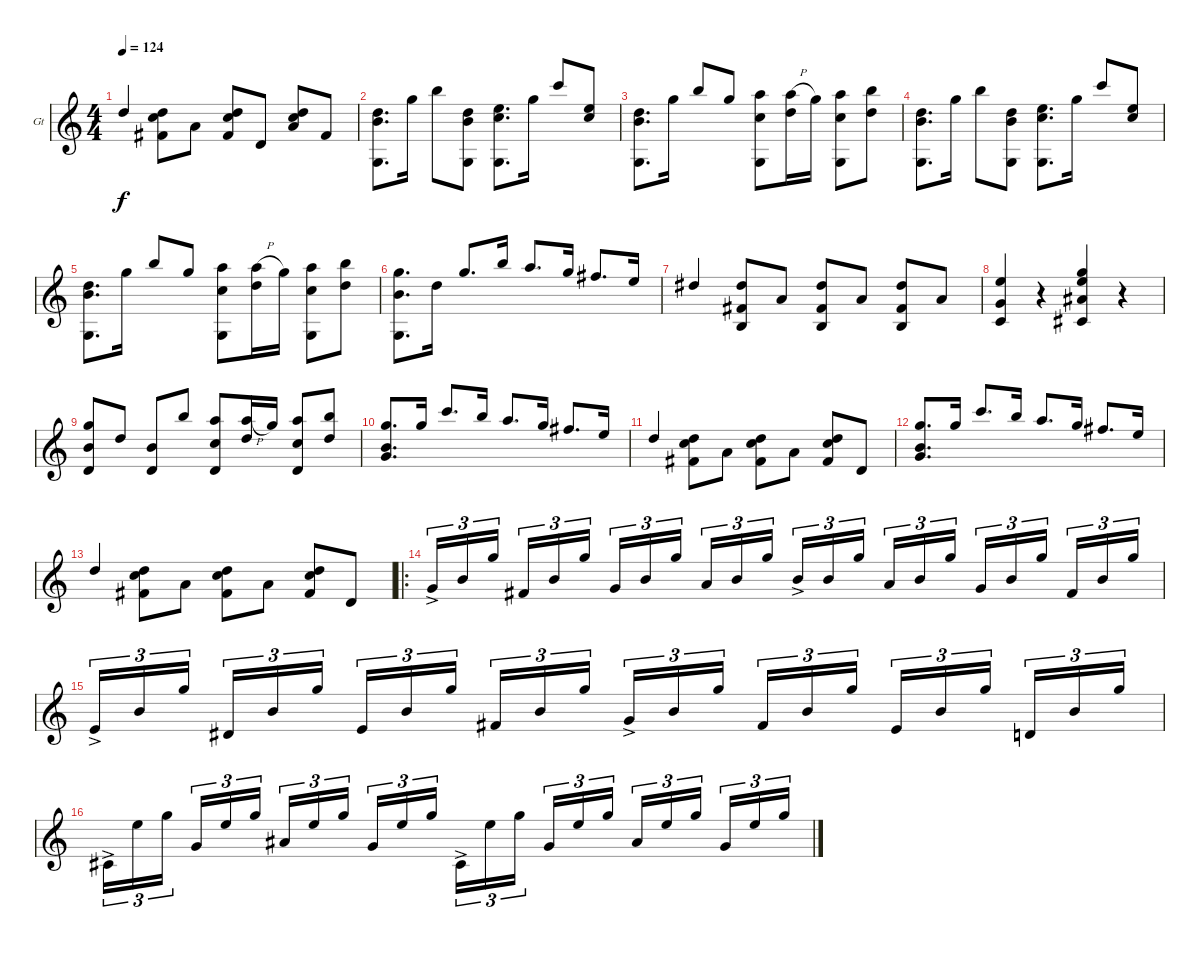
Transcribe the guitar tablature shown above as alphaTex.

\defaultSystemsLayout 4
\bracketExtendMode groupsimilarinstruments
\firstSystemTrackNameOrientation horizontal
\otherSystemsTrackNameOrientation horizontal
\track ("Guitar" "Gt") {instrument acousticguitarnylon}
\staff {score}
\tuning (E4 B3 G3 D3 A2 E2)
\ts (4 4)
\tempo 124
\clef g2
\ks c
3.2.4{dy f beam invert} (3.2 5.3 4.4).8{beam invert} 7.4.8 (3.2 5.3 4.4).8 0.4.8 (3.2 5.3 7.4).8 4.4.8 |
(3.2 4.3 3.6).8{d beam invert} 3.1.16 7.1.8{beam invert} (3.2 4.3 3.6).8 (5.2 5.3 3.6).8{d beam invert} 3.1.16 8.1.8{beam invert} (5.2 5.3).8 |
(3.2 4.3 3.6).8{d beam invert} 3.1.16 7.1.8{beam invert} 3.1.8 (5.1 5.3 3.6).8{beam invert} (5.1{h} 3.2).16 3.1.16 (5.1 3.6 5.3).8{beam invert} (7.1 3.2).8 |
(3.2 4.3 3.6).8{d beam invert} 3.1.16 7.1.8{beam invert} (3.2 4.3 3.6).8 (5.2 5.3 3.6).8{d beam invert} 3.1.16 8.1.8{beam invert} (5.2 5.3).8 |
(3.2 4.3 3.6).8{d beam invert} 3.1.16 7.1.8{beam invert} 3.1.8 (5.1 5.3 3.6).8{beam invert} (5.1{h} 3.2).16 3.1.16 (5.1 3.6 5.3).8{beam invert} (7.1 3.2).8 |
(3.1 4.3 3.6).8{d beam invert} 3.2.16 3.1.8{d beam invert} 7.1.16 5.1.8{d beam invert} 3.1.16 2.1.8{d beam invert} 0.1.16 |
4.2.4{beam invert} (4.2 2.5 4.4).8 2.3.8 (4.2 2.5 4.4).8 2.3.8 (4.2 2.5 4.4).8 2.3.8 |
(5.2 5.4 3.5).4 r.4 (3.1 5.2 3.3 4.5).4 r.4 |
(3.1 4.3 0.4).8{beam invert} 3.2.8 (4.3 0.4).8{beam invert} 7.1.8 (5.1 5.3 0.4).8{beam invert} (5.1{h} 3.2).16 3.1.16 (5.1 5.3 0.4).8{beam invert} (7.1 3.2).8 |
(3.1 4.3 5.4).8{d beam invert} 3.1.16 8.1.8{d beam invert} 7.1.16 5.1.8{d beam invert} 8.2.16 7.2.8{d beam invert} 5.2.16 |
3.2.4{beam invert} (3.2 5.3 4.4).8{beam invert} 7.4.8 (3.2 5.3 4.4).8{beam invert} 7.4.8 (3.2 5.3 4.4).8 0.4.8 |
(3.1 4.3 5.4).8{d beam invert} 3.1.16 8.1.8{d beam invert} 7.1.16 5.1.8{d beam invert} 8.2.16 7.2.8{d beam invert} 5.2.16 |
3.2.4{beam invert} (3.2 5.3 4.4).8{beam invert} 7.4.8 (3.2 5.3 4.4).8{beam invert} 7.4.8 (3.2 5.3 4.4).8 0.4.8 |
\ro
0.3{ac}.16{tu (3 2) beam invert} 0.2.16{tu (3 2)} 3.1.16{tu (3 2)} 4.4.16{tu (3 2) beam invert} 0.2.16{tu (3 2)} 3.1.16{tu (3 2)} 0.3.16{tu (3 2) beam invert} 0.2.16{tu (3 2)} 3.1.16{tu (3 2)} 2.3.16{tu (3 2) beam invert} 0.2.16{tu (3 2)} 3.1.16{tu (3 2)} 4.3{ac}.16{tu (3 2) beam invert} 0.2.16{tu (3 2)} 3.1.16{tu (3 2)} 2.3.16{tu (3 2) beam invert} 0.2.16{tu (3 2)} 3.1.16{tu (3 2)} 0.3.16{tu (3 2) beam invert} 0.2.16{tu (3 2)} 3.1.16{tu (3 2)} 4.4.16{tu (3 2) beam invert} 0.2.16{tu (3 2)} 3.1.16{tu (3 2)} |
2.4{ac}.16{tu (3 2) beam invert} 0.2.16{tu (3 2)} 3.1.16{tu (3 2)} 1.4.16{tu (3 2) beam invert} 0.2.16{tu (3 2)} 3.1.16{tu (3 2)} 2.4.16{tu (3 2) beam invert} 0.2.16{tu (3 2)} 3.1.16{tu (3 2)} 4.4.16{tu (3 2) beam invert} 0.2.16{tu (3 2)} 3.1.16{tu (3 2)} 0.3{ac}.16{tu (3 2) beam invert} 0.2.16{tu (3 2)} 3.1.16{tu (3 2)} 4.4.16{tu (3 2) beam invert} 0.2.16{tu (3 2)} 3.1.16{tu (3 2)} 2.4.16{tu (3 2) beam invert} 0.2.16{tu (3 2)} 3.1.16{tu (3 2)} 0.4.16{tu (3 2) beam invert} 0.2.16{tu (3 2)} 3.1.16{tu (3 2)} |
4.5{ac}.16{tu (3 2)} 5.2.16{tu (3 2)} 3.1.16{tu (3 2)} 5.4.16{tu (3 2) beam invert} 5.2.16{tu (3 2)} 3.1.16{tu (3 2)} 3.3.16{tu (3 2) beam invert} 5.2.16{tu (3 2)} 3.1.16{tu (3 2)} 5.4.16{tu (3 2) beam invert} 5.2.16{tu (3 2)} 3.1.16{tu (3 2)} 4.5{ac}.16{tu (3 2)} 5.2.16{tu (3 2)} 3.1.16{tu (3 2)} 5.4.16{tu (3 2) beam invert} 5.2.16{tu (3 2)} 3.1.16{tu (3 2)} 3.3.16{tu (3 2) beam invert} 5.2.16{tu (3 2)} 3.1.16{tu (3 2)} 5.4.16{tu (3 2) beam invert} 5.2.16{tu (3 2)} 3.1.16{tu (3 2)}
